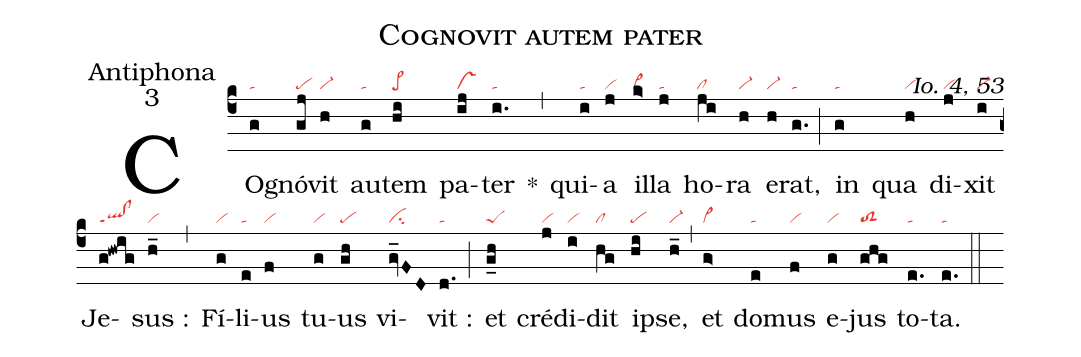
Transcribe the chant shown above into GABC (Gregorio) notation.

name:Cognovit autem pater;
office-part:Antiphona;
mode:3;
commentary:Io. 4, 53;
nabc-lines:1;
%%
(c4)
CO(g|ta)gnó(gj|pe)vit(h|vi-) au(g|ta)tem(hi|pe>) pa(ij|vs)ter(i.|ta) <sp>*</sp>(,)
qui(i|ta)a(j|vi) il(k>|cl~)la(j|ta) ho(ji|cl)ra(h|vi-) e(h|vi-)rat,(g.|ta) (;)
in(g|ta) qua(h|vi) di(j|vi)xit(i|vi-) Je(g!hwig|ql!clppt1)sus :(h_|vi) (,)
Fí(g|vi)li(e|ta)us(f|vi) tu(g|vi)us(gh|pe) vi(gv_FD|ci)vit :(d.|ta) (;)
et(g_h|peS) cré(j|vi)di(i|vi)dit(hg|cl) ip(hi|pe)se,(h_|vi-) (,)
et(g>|cl~) do(e|ta)mus(f|vi) e(g|vi)jus(ghg|toS2) to(e.|ta)ta.(e.|ta) (::)
